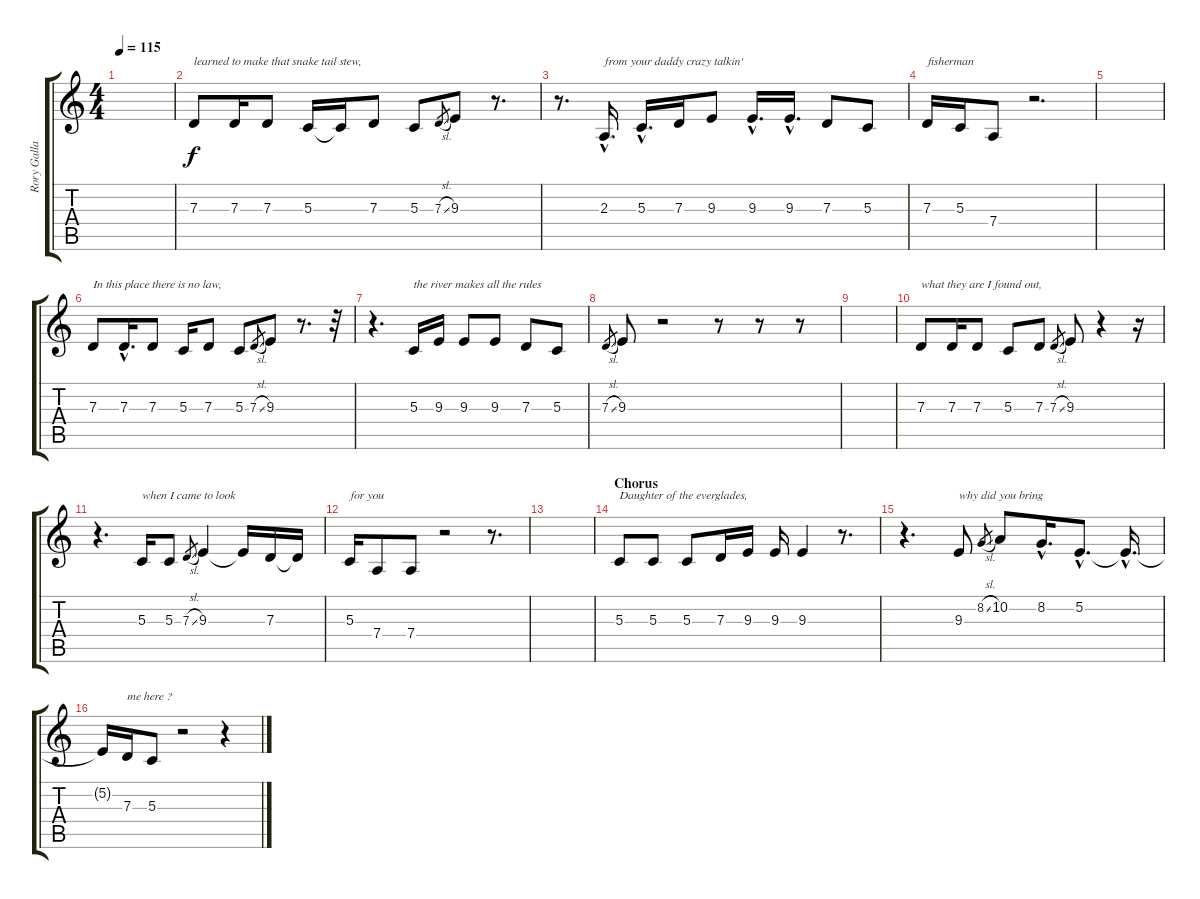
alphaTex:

\track ("Rory Gallagher Vocals" "Rory Galla") {instrument cello}
\staff {score tabs}
\tuning (E4 B3 G3 D3 A2 E2) {hide}
\ts (4 4)
\tempo 115
\clef g2
\ks c
|
7.3.8{txt "learned to make that snake tail stew,"} 7.3.16 7.3.8 5.3.16 5.3{t}.16 7.3.8 5.3.8 7.3{sl}.8{gr} 9.3.8 r.8{d} |
r.8{d} 2.3{hac}.16{d txt "from your daddy crazy talkin'"} 5.3{hac}.16{d} 7.3.16 9.3.8 9.3{hac}.16{d} 9.3{hac}.16{d} 7.3.8 5.3.8 |
7.3.16{txt "fisherman"} 5.3.16 7.4.8 r.2{d} |
|
7.3.8{txt "In this place there is no law,"} 7.3{hac}.16{d} 7.3.8 5.3.16 7.3.8 5.3.8 7.3{sl}.8{gr} 9.3.8 r.8{d} r.32 |
r.4{d} 5.3.16{txt "the river makes all the rules"} 9.3.16 9.3.8 9.3.8 7.3.8 5.3.8 |
7.3{sl}.8{gr} 9.3.8 r.2 r.8 r.8 r.8 |
|
7.3.8{txt "what they are I found out,"} 7.3.16 7.3.8 5.3.8 7.3.8 7.3{sl}.8{gr} 9.3.8 r.4 r.16 |
r.4{d} 5.3.16{txt "when I came to look"} 5.3.8 7.3{sl}.8{gr} 9.3.4 9.3{t}.16 7.3.16 7.3{t}.16 |
5.3.16{txt "for you"} 7.4.8 7.4.8 r.2 r.8{d} |
|
\section ("" "Chorus")
5.3.8{txt "Daughter of the everglades,"} 5.3.8 5.3.8 7.3.16 9.3.16 9.3.16 9.3.4 r.8{d} |
r.4{d} 9.3.8{txt "why did you bring"} 8.2{sl}.8{gr} 10.2.8 8.2{hac}.16{d} 5.2{hac}.8{d} 5.2{hac t}.16{d} |
5.2{t}.16 7.3.16{txt "me here ?"} 5.3.8 r.2 r.4
